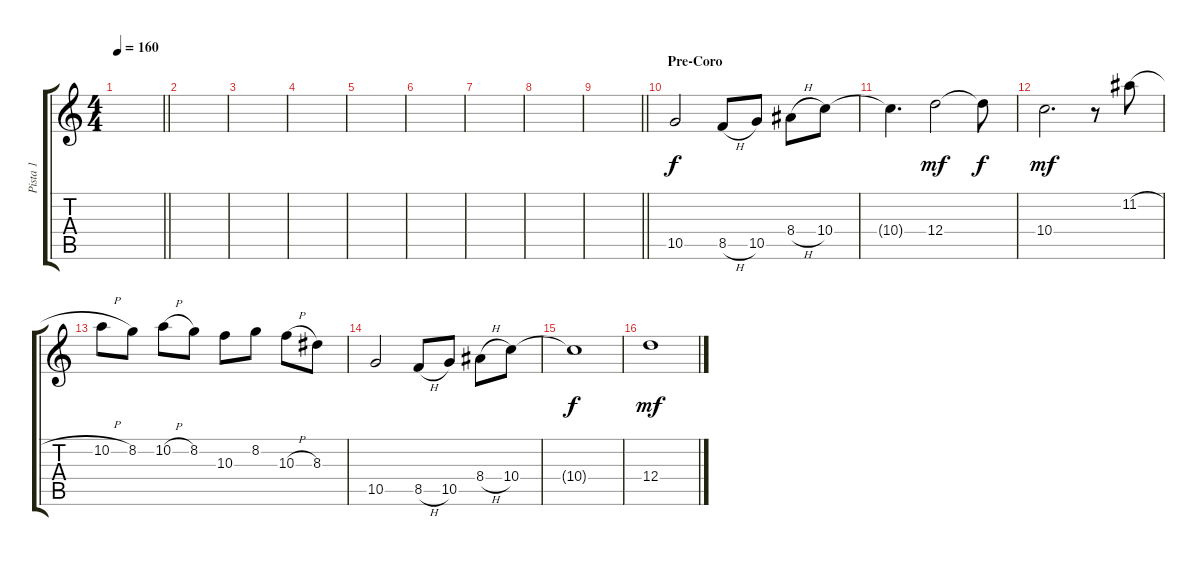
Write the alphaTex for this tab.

\track ("Pista 1" "Pista 1") {instrument overdrivenguitar}
\staff {score tabs}
\tuning (E4 B3 G3 D3 A2 D2) {hide}
\ts (4 4)
\tempo 160
\clef g2
\barLineRight lightlight
\ks c
|
|
|
|
|
|
|
|
\barLineRight lightlight
|
\section ("" "Pre-Coro")
10.5.2 8.5{h}.8 10.5.8 8.4{h}.8 10.4.8 |
10.4{t}.4{d dy f} 12.4.2{dy mf} 12.4{t}.8{dy f} |
10.4.2{d dy mf} r.8 11.2{h}.8 |
10.2{h}.8 8.2.8 10.2{h}.8 8.2.8 10.3.8 8.2.8 10.3{h}.8 8.3.8 |
10.5.2 8.5{h}.8 10.5.8 8.4{h}.8 10.4.8 |
10.4{t}.1{dy f} |
12.4.1{dy mf}
